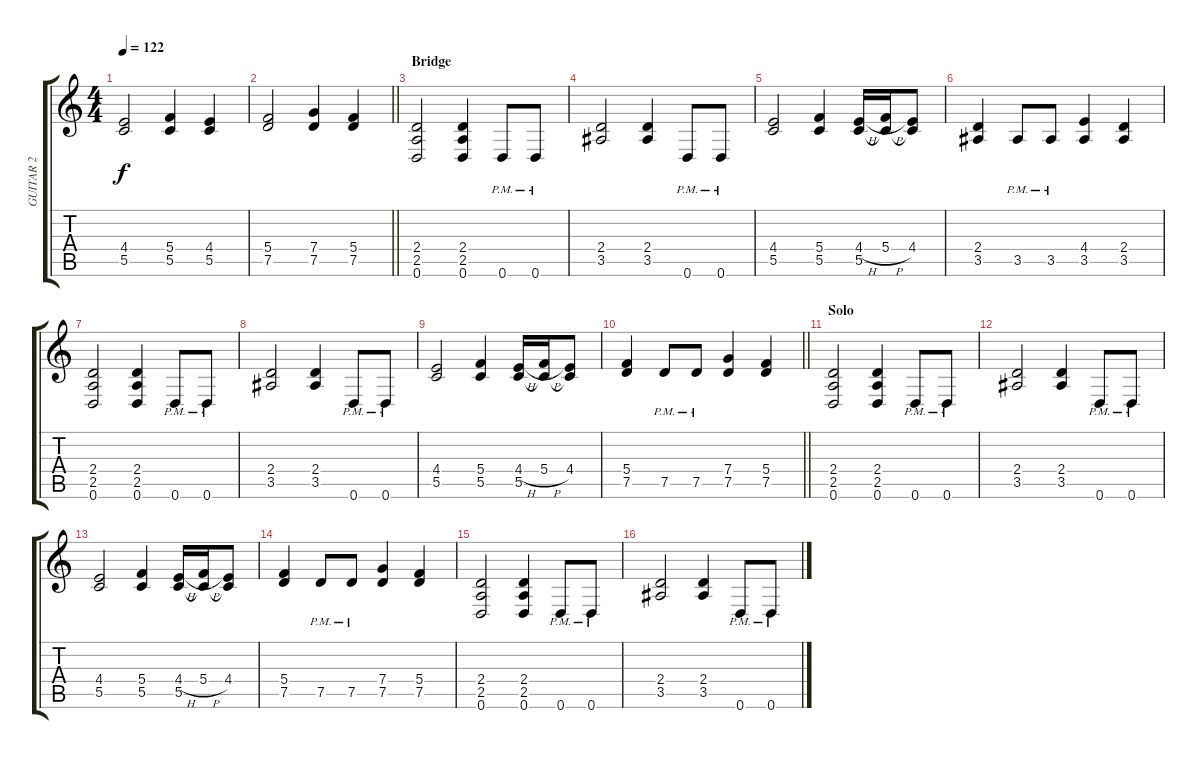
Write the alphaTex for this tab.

\track ("GUITAR 2" "GUITAR 2") {instrument overdrivenguitar}
\staff {score tabs}
\tuning (D4 A3 F3 C3 G2 D2) {hide}
\ts (4 4)
\tempo 122
\clef g2
\ks c
(4.4 5.5).2{dy f} (5.4 5.5).4 (4.4 5.5).4 |
\barLineRight lightlight
(5.4 7.5).2 (7.4 7.5).4 (5.4 7.5).4 |
\section ("" "Bridge")
(2.4 2.5 0.6).2 (2.4 2.5 0.6).4 0.6{pm}.8 0.6{pm}.8 |
(2.4 3.5).2 (2.4 3.5).4 0.6{pm}.8 0.6{pm}.8 |
(4.4 5.5).2 (5.4 5.5).4 (4.4{h} 5.5).16 (5.4{h} 5.5{t}).16 (4.4 5.5{t}).8 |
(2.4 3.5).4 3.5{pm}.8 3.5{pm}.8 (4.4 3.5).4 (2.4 3.5).4 |
(2.4 2.5 0.6).2 (2.4 2.5 0.6).4 0.6{pm}.8 0.6{pm}.8 |
(2.4 3.5).2 (2.4 3.5).4 0.6{pm}.8 0.6{pm}.8 |
(4.4 5.5).2 (5.4 5.5).4 (4.4{h} 5.5).16 (5.4{h} 5.5{t}).16 (4.4 5.5{t}).8 |
\barLineRight lightlight
(5.4 7.5).4 7.5{pm}.8 7.5{pm}.8 (7.4 7.5).4 (5.4 7.5).4 |
\section ("" "Solo")
(2.4 2.5 0.6).2 (2.4 2.5 0.6).4 0.6{pm}.8 0.6{pm}.8 |
(2.4 3.5).2 (2.4 3.5).4 0.6{pm}.8 0.6{pm}.8 |
(4.4 5.5).2 (5.4 5.5).4 (4.4{h} 5.5).16 (5.4{h} 5.5{t}).16 (4.4 5.5{t}).8 |
(5.4 7.5).4 7.5{pm}.8 7.5{pm}.8 (7.4 7.5).4 (5.4 7.5).4 |
(2.4 2.5 0.6).2 (2.4 2.5 0.6).4 0.6{pm}.8 0.6{pm}.8 |
(2.4 3.5).2 (2.4 3.5).4 0.6{pm}.8 0.6{pm}.8
